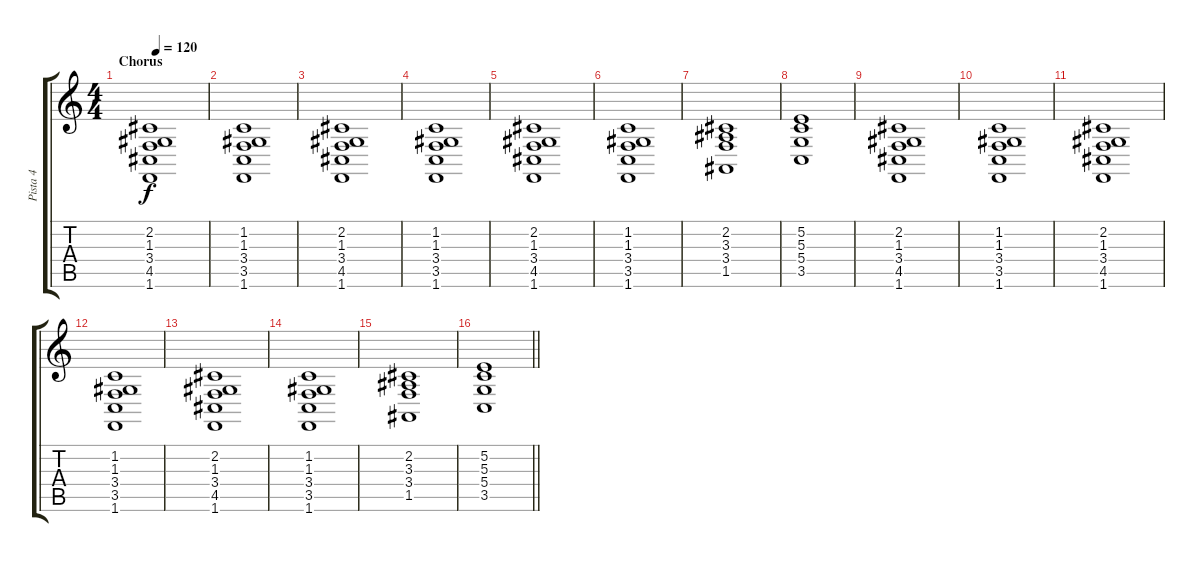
\track ("Pista 4" "Pista 4") {instrument tremolostrings}
\staff {score tabs}
\tuning (E4 B3 G3 D3 A2 E2) {hide}
\ts (4 4)
\section ("" "Chorus")
\tempo 120
\clef g2
\ks c
(2.2 1.3 3.4 4.5 1.6).1{dy f} |
(1.2 1.3 3.4 3.5 1.6).1 |
(2.2 1.3 3.4 4.5 1.6).1 |
(1.2 1.3 3.4 3.5 1.6).1 |
(2.2 1.3 3.4 4.5 1.6).1 |
(1.2 1.3 3.4 3.5 1.6).1 |
(2.2 3.3 3.4 1.5).1 |
(5.2 5.3 5.4 3.5).1 |
(2.2 1.3 3.4 4.5 1.6).1 |
(1.2 1.3 3.4 3.5 1.6).1 |
(2.2 1.3 3.4 4.5 1.6).1 |
(1.2 1.3 3.4 3.5 1.6).1 |
(2.2 1.3 3.4 4.5 1.6).1 |
(1.2 1.3 3.4 3.5 1.6).1 |
(2.2 3.3 3.4 1.5).1 |
\barLineRight lightlight
(5.2 5.3 5.4 3.5).1
